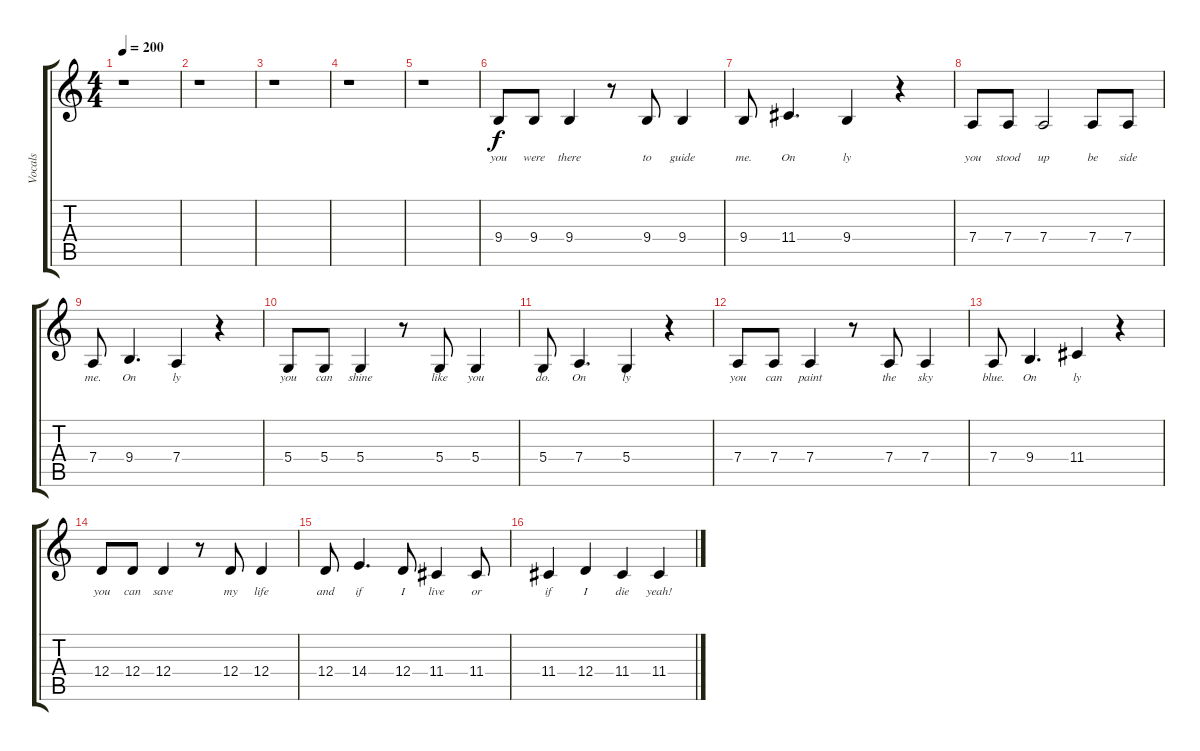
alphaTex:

\track ("Vocals" "Vocals") {instrument lead2sawtooth}
\staff {score tabs}
\tuning (E4 B3 G3 D3 A2 E2) {hide}
\ts (4 4)
\tempo 200
\clef g2
\ks c
r.1{dy f} |
r.1 |
r.1 |
r.1 |
r.1 |
9.4.8{lyrics (0 "you") lyrics (1 "") lyrics (2 "") lyrics (3 "") lyrics (4 "")} 9.4.8{lyrics (0 "were") lyrics (1 "") lyrics (2 "") lyrics (3 "") lyrics (4 "")} 9.4.4{lyrics (0 "there") lyrics (1 "") lyrics (2 "") lyrics (3 "") lyrics (4 "")} r.8 9.4.8{lyrics (0 "to") lyrics (1 "") lyrics (2 "") lyrics (3 "") lyrics (4 "")} 9.4.4{lyrics (0 "guide") lyrics (1 "") lyrics (2 "") lyrics (3 "") lyrics (4 "")} |
9.4.8{lyrics (0 "me.") lyrics (1 "") lyrics (2 "") lyrics (3 "") lyrics (4 "")} 11.4.4{d lyrics (0 "On") lyrics (1 "") lyrics (2 "") lyrics (3 "") lyrics (4 "")} 9.4.4{lyrics (0 "ly") lyrics (1 "") lyrics (2 "") lyrics (3 "") lyrics (4 "")} r.4 |
7.4.8{lyrics (0 "you") lyrics (1 "") lyrics (2 "") lyrics (3 "") lyrics (4 "")} 7.4.8{lyrics (0 "stood") lyrics (1 "") lyrics (2 "") lyrics (3 "") lyrics (4 "")} 7.4.2{lyrics (0 "up") lyrics (1 "") lyrics (2 "") lyrics (3 "") lyrics (4 "")} 7.4.8{lyrics (0 "be") lyrics (1 "") lyrics (2 "") lyrics (3 "") lyrics (4 "")} 7.4.8{lyrics (0 "side") lyrics (1 "") lyrics (2 "") lyrics (3 "") lyrics (4 "")} |
7.4.8{lyrics (0 "me.") lyrics (1 "") lyrics (2 "") lyrics (3 "") lyrics (4 "")} 9.4.4{d lyrics (0 "On") lyrics (1 "") lyrics (2 "") lyrics (3 "") lyrics (4 "")} 7.4.4{lyrics (0 "ly") lyrics (1 "") lyrics (2 "") lyrics (3 "") lyrics (4 "")} r.4 |
5.4.8{lyrics (0 "you") lyrics (1 "") lyrics (2 "") lyrics (3 "") lyrics (4 "")} 5.4.8{lyrics (0 "can") lyrics (1 "") lyrics (2 "") lyrics (3 "") lyrics (4 "")} 5.4.4{lyrics (0 "shine") lyrics (1 "") lyrics (2 "") lyrics (3 "") lyrics (4 "")} r.8 5.4.8{lyrics (0 "like") lyrics (1 "") lyrics (2 "") lyrics (3 "") lyrics (4 "")} 5.4.4{lyrics (0 "you") lyrics (1 "") lyrics (2 "") lyrics (3 "") lyrics (4 "")} |
5.4.8{lyrics (0 "do.") lyrics (1 "") lyrics (2 "") lyrics (3 "") lyrics (4 "")} 7.4.4{d lyrics (0 "On") lyrics (1 "") lyrics (2 "") lyrics (3 "") lyrics (4 "")} 5.4.4{lyrics (0 "ly") lyrics (1 "") lyrics (2 "") lyrics (3 "") lyrics (4 "")} r.4 |
7.4.8{lyrics (0 "you") lyrics (1 "") lyrics (2 "") lyrics (3 "") lyrics (4 "")} 7.4.8{lyrics (0 "can") lyrics (1 "") lyrics (2 "") lyrics (3 "") lyrics (4 "")} 7.4.4{lyrics (0 "paint") lyrics (1 "") lyrics (2 "") lyrics (3 "") lyrics (4 "")} r.8 7.4.8{lyrics (0 "the") lyrics (1 "") lyrics (2 "") lyrics (3 "") lyrics (4 "")} 7.4.4{lyrics (0 "sky") lyrics (1 "") lyrics (2 "") lyrics (3 "") lyrics (4 "")} |
7.4.8{lyrics (0 "blue.") lyrics (1 "") lyrics (2 "") lyrics (3 "") lyrics (4 "")} 9.4.4{d lyrics (0 "On") lyrics (1 "") lyrics (2 "") lyrics (3 "") lyrics (4 "")} 11.4.4{lyrics (0 "ly") lyrics (1 "") lyrics (2 "") lyrics (3 "") lyrics (4 "")} r.4 |
12.4.8{lyrics (0 "you") lyrics (1 "") lyrics (2 "") lyrics (3 "") lyrics (4 "")} 12.4.8{lyrics (0 "can") lyrics (1 "") lyrics (2 "") lyrics (3 "") lyrics (4 "")} 12.4.4{lyrics (0 "save") lyrics (1 "") lyrics (2 "") lyrics (3 "") lyrics (4 "")} r.8 12.4.8{lyrics (0 "my") lyrics (1 "") lyrics (2 "") lyrics (3 "") lyrics (4 "")} 12.4.4{lyrics (0 "life") lyrics (1 "") lyrics (2 "") lyrics (3 "") lyrics (4 "")} |
12.4.8{lyrics (0 "and") lyrics (1 "") lyrics (2 "") lyrics (3 "") lyrics (4 "")} 14.4.4{d lyrics (0 "if") lyrics (1 "") lyrics (2 "") lyrics (3 "") lyrics (4 "")} 12.4.8{lyrics (0 "I") lyrics (1 "") lyrics (2 "") lyrics (3 "") lyrics (4 "")} 11.4.4{lyrics (0 "live") lyrics (1 "") lyrics (2 "") lyrics (3 "") lyrics (4 "")} 11.4.8{lyrics (0 "or") lyrics (1 "") lyrics (2 "") lyrics (3 "") lyrics (4 "")} |
11.4.4{lyrics (0 "if") lyrics (1 "") lyrics (2 "") lyrics (3 "") lyrics (4 "")} 12.4.4{lyrics (0 "I") lyrics (1 "") lyrics (2 "") lyrics (3 "") lyrics (4 "")} 11.4.4{lyrics (0 "die") lyrics (1 "") lyrics (2 "") lyrics (3 "") lyrics (4 "")} 11.4.4{lyrics (0 "yeah!") lyrics (1 "") lyrics (2 "") lyrics (3 "") lyrics (4 "")}
